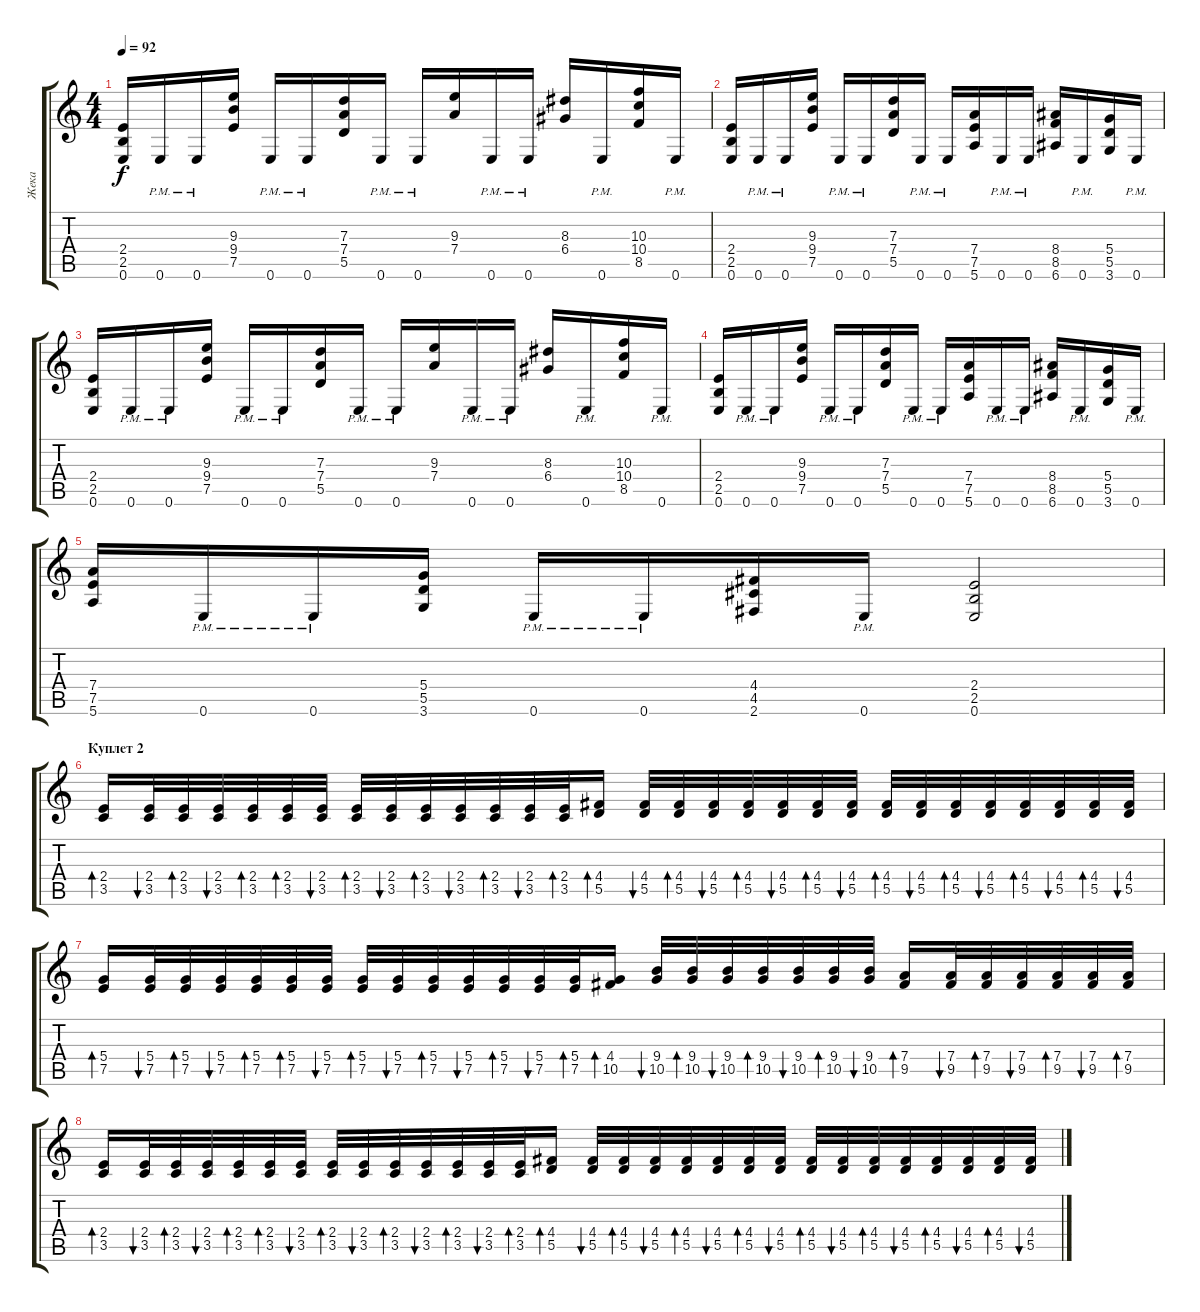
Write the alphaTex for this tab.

\track ("Жека" "Жека") {instrument distortionguitar}
\staff {score tabs}
\tuning (E4 B3 G3 D3 A2 E2) {hide}
\ts (4 4)
\tempo 92
\clef g2
\ks c
(2.4 2.5 0.6).16{dy f} 0.6{pm}.16 0.6{pm}.16 (9.3 9.4 7.5).16 0.6{pm}.16 0.6{pm}.16 (7.3 7.4 5.5).16 0.6{pm}.16 0.6{pm}.16 (9.3 7.4).16 0.6{pm}.16 0.6{pm}.16 (8.3 6.4).16 0.6{pm}.16 (10.3 10.4 8.5).16 0.6{pm}.16 |
(2.4 2.5 0.6).16 0.6{pm}.16 0.6{pm}.16 (9.3 9.4 7.5).16 0.6{pm}.16 0.6{pm}.16 (7.3 7.4 5.5).16 0.6{pm}.16 0.6{pm}.16 (7.4 7.5 5.6).16 0.6{pm}.16 0.6{pm}.16 (8.4 8.5 6.6).16 0.6{pm}.16 (5.4 5.5 3.6).16 0.6{pm}.16 |
(2.4 2.5 0.6).16 0.6{pm}.16 0.6{pm}.16 (9.3 9.4 7.5).16 0.6{pm}.16 0.6{pm}.16 (7.3 7.4 5.5).16 0.6{pm}.16 0.6{pm}.16 (9.3 7.4).16 0.6{pm}.16 0.6{pm}.16 (8.3 6.4).16 0.6{pm}.16 (10.3 10.4 8.5).16 0.6{pm}.16 |
(2.4 2.5 0.6).16 0.6{pm}.16 0.6{pm}.16 (9.3 9.4 7.5).16 0.6{pm}.16 0.6{pm}.16 (7.3 7.4 5.5).16 0.6{pm}.16 0.6{pm}.16 (7.4 7.5 5.6).16 0.6{pm}.16 0.6{pm}.16 (8.4 8.5 6.6).16 0.6{pm}.16 (5.4 5.5 3.6).16 0.6{pm}.16 |
(7.4 7.5 5.6).16 0.6{pm}.16 0.6{pm}.16 (5.4 5.5 3.6).16 0.6{pm}.16 0.6{pm}.16 (4.4 4.5 2.6).16 0.6{pm}.16 (2.4 2.5 0.6).2 |
\section ("" "Куплет 2")
(2.4 3.5).16{bd 120} (2.4 3.5).32{bu 60} (2.4 3.5).32{bd 60} (2.4 3.5).32{bu 60} (2.4 3.5).32{bd 60} (2.4 3.5).32{bd 60} (2.4 3.5).32{bu 60} (2.4 3.5).32{bd 60} (2.4 3.5).32{bu 60} (2.4 3.5).32{bd 60} (2.4 3.5).32{bu 60} (2.4 3.5).32{bd 60} (2.4 3.5).32{bu 60} (2.4 3.5).32{bd 60} (4.4 5.5).16{bd 120} (4.4 5.5).32{bu 120} (4.4 5.5).32{bd 120} (4.4 5.5).32{bu 120} (4.4 5.5).32{bd 120} (4.4 5.5).32{bu 120} (4.4 5.5).32{bd 120} (4.4 5.5).32{bu 120} (4.4 5.5).32{bd 120} (4.4 5.5).32{bu 120} (4.4 5.5).32{bd 120} (4.4 5.5).32{bu 120} (4.4 5.5).32{bd 120} (4.4 5.5).32{bu 120} (4.4 5.5).32{bd 120} (4.4 5.5).32{bu 120} |
(5.4 7.5).16{bd 120} (5.4 7.5).32{bu 60} (5.4 7.5).32{bd 60} (5.4 7.5).32{bu 60} (5.4 7.5).32{bd 60} (5.4 7.5).32{bd 60} (5.4 7.5).32{bu 60} (5.4 7.5).32{bd 60} (5.4 7.5).32{bu 60} (5.4 7.5).32{bd 60} (5.4 7.5).32{bu 60} (5.4 7.5).32{bd 60} (5.4 7.5).32{bu 60} (5.4 7.5).32{bd 60} (4.4 10.5).16{bd 120} (9.4 10.5).32{bu 120} (9.4 10.5).32{bd 120} (9.4 10.5).32{bu 120} (9.4 10.5).32{bd 120} (9.4 10.5).32{bu 120} (9.4 10.5).32{bd 120} (9.4 10.5).32{bu 120} (7.4 9.5).16{bd 120} (7.4 9.5).32{bu 120} (7.4 9.5).32{bd 120} (7.4 9.5).32{bu 120} (7.4 9.5).32{bd 120} (7.4 9.5).32{bu 120} (7.4 9.5).32{bd 120} |
(2.4 3.5).16{bd 120} (2.4 3.5).32{bu 60} (2.4 3.5).32{bd 60} (2.4 3.5).32{bu 60} (2.4 3.5).32{bd 60} (2.4 3.5).32{bd 60} (2.4 3.5).32{bu 60} (2.4 3.5).32{bd 60} (2.4 3.5).32{bu 60} (2.4 3.5).32{bd 60} (2.4 3.5).32{bu 60} (2.4 3.5).32{bd 60} (2.4 3.5).32{bu 60} (2.4 3.5).32{bd 60} (4.4 5.5).16{bd 120} (4.4 5.5).32{bu 120} (4.4 5.5).32{bd 120} (4.4 5.5).32{bu 120} (4.4 5.5).32{bd 120} (4.4 5.5).32{bu 120} (4.4 5.5).32{bd 120} (4.4 5.5).32{bu 120} (4.4 5.5).32{bd 120} (4.4 5.5).32{bu 120} (4.4 5.5).32{bd 120} (4.4 5.5).32{bu 120} (4.4 5.5).32{bd 120} (4.4 5.5).32{bu 120} (4.4 5.5).32{bd 120} (4.4 5.5).32{bu 120}
